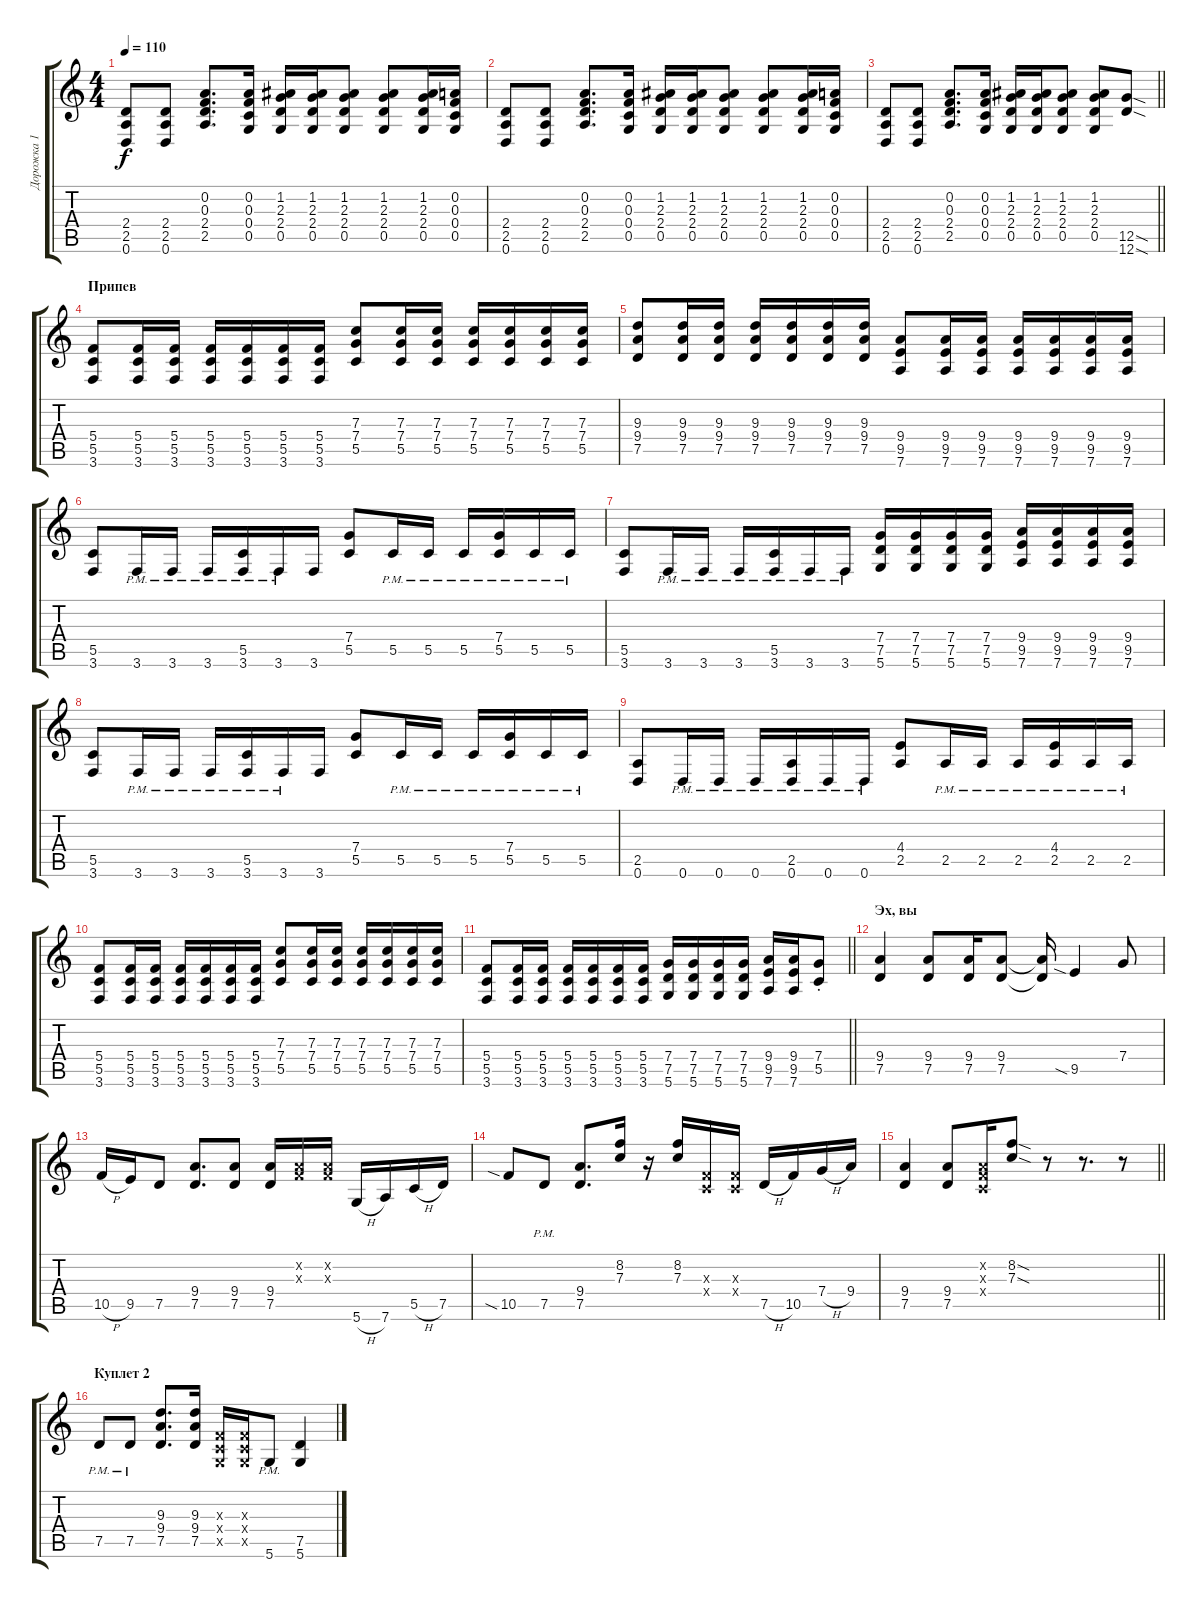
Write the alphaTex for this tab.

\track ("Дорожка 1" "Дорожка 1") {instrument distortionguitar}
\staff {score tabs}
\tuning (D4 A3 F3 C3 G2 D2) {hide}
\ts (4 4)
\tempo 110
\clef g2
\ks c
(2.4 2.5 0.6).8{dy f} (2.4 2.5 0.6).8 (0.2 0.3 2.4 2.5).8{d} (0.2 0.3 0.4 0.5).16 (1.2 2.3 2.4 0.5).16 (1.2 2.3 2.4 0.5).16 (1.2 2.3 2.4 0.5).8 (1.2 2.3 2.4 0.5).8 (1.2 2.3 2.4 0.5).16 (0.2 0.3 0.4 0.5).16 |
(2.4 2.5 0.6).8 (2.4 2.5 0.6).8 (0.2 0.3 2.4 2.5).8{d} (0.2 0.3 0.4 0.5).16 (1.2 2.3 2.4 0.5).16 (1.2 2.3 2.4 0.5).16 (1.2 2.3 2.4 0.5).8 (1.2 2.3 2.4 0.5).8 (1.2 2.3 2.4 0.5).16 (0.2 0.3 0.4 0.5).16 |
\barLineRight lightlight
(2.4 2.5 0.6).8 (2.4 2.5 0.6).8 (0.2 0.3 2.4 2.5).8{d} (0.2 0.3 0.4 0.5).16 (1.2 2.3 2.4 0.5).16 (1.2 2.3 2.4 0.5).16 (1.2 2.3 2.4 0.5).8 (1.2 2.3 2.4 0.5).8 (12.5{sod} 12.6{sod}).8{instrument distortionguitar} |
\section ("" "Припев")
(5.4 5.5 3.6).8 (5.4 5.5 3.6).16 (5.4 5.5 3.6).16 (5.4 5.5 3.6).16 (5.4 5.5 3.6).16 (5.4 5.5 3.6).16 (5.4 5.5 3.6).16 (7.3 7.4 5.5).8 (7.3 7.4 5.5).16 (7.3 7.4 5.5).16 (7.3 7.4 5.5).16 (7.3 7.4 5.5).16 (7.3 7.4 5.5).16 (7.3 7.4 5.5).16 |
(9.3 9.4 7.5).8 (9.3 9.4 7.5).16 (9.3 9.4 7.5).16 (9.3 9.4 7.5).16 (9.3 9.4 7.5).16 (9.3 9.4 7.5).16 (9.3 9.4 7.5).16 (9.4 9.5 7.6).8 (9.4 9.5 7.6).16 (9.4 9.5 7.6).16 (9.4 9.5 7.6).16 (9.4 9.5 7.6).16 (9.4 9.5 7.6).16 (9.4 9.5 7.6).16 |
(5.5 3.6).8 3.6{pm}.16 3.6{pm}.16 3.6{pm}.16 (5.5 3.6{pm}).16 3.6{pm}.16 3.6.16 (7.4 5.5).8 5.5{pm}.16 5.5{pm}.16 5.5{pm}.16 (7.4 5.5{pm}).16 5.5{pm}.16 5.5{pm}.16 |
(5.5 3.6).8 3.6{pm}.16 3.6{pm}.16 3.6{pm}.16 (5.5 3.6{pm}).16 3.6{pm}.16 3.6{pm}.16 (7.4 7.5 5.6).16 (7.4 7.5 5.6).16 (7.4 7.5 5.6).16 (7.4 7.5 5.6).16 (9.4 9.5 7.6).16 (9.4 9.5 7.6).16 (9.4 9.5 7.6).16 (9.4 9.5 7.6).16 |
(5.5 3.6).8 3.6{pm}.16 3.6{pm}.16 3.6{pm}.16 (5.5 3.6{pm}).16 3.6{pm}.16 3.6.16 (7.4 5.5).8 5.5{pm}.16 5.5{pm}.16 5.5{pm}.16 (7.4 5.5{pm}).16 5.5{pm}.16 5.5{pm}.16 |
(2.5 0.6).8 0.6{pm}.16 0.6{pm}.16 0.6{pm}.16 (2.5 0.6{pm}).16 0.6{pm}.16 0.6{pm}.16 (4.4 2.5).8 2.5{pm}.16 2.5{pm}.16 2.5{pm}.16 (4.4 2.5{pm}).16 2.5{pm}.16 2.5{pm}.16 |
(5.4 5.5 3.6).8 (5.4 5.5 3.6).16 (5.4 5.5 3.6).16 (5.4 5.5 3.6).16 (5.4 5.5 3.6).16 (5.4 5.5 3.6).16 (5.4 5.5 3.6).16 (7.3 7.4 5.5).8 (7.3 7.4 5.5).16 (7.3 7.4 5.5).16 (7.3 7.4 5.5).16 (7.3 7.4 5.5).16 (7.3 7.4 5.5).16 (7.3 7.4 5.5).16 |
\barLineRight lightlight
(5.4 5.5 3.6).8 (5.4 5.5 3.6).16 (5.4 5.5 3.6).16 (5.4 5.5 3.6).16 (5.4 5.5 3.6).16 (5.4 5.5 3.6).16 (5.4 5.5 3.6).16 (7.4 7.5 5.6).16 (7.4 7.5 5.6).16 (7.4 7.5 5.6).16 (7.4 7.5 5.6).16 (9.4 9.5 7.6).16 (9.4 9.5 7.6).16 (7.4{st} 5.5{st}).8 |
\section ("" "Эх, вы")
(9.4 7.5).4 (9.4 7.5).8 (9.4 7.5).16 (9.4 7.5).8 (9.4{t} 7.5{t}).16 9.5{sia}.4 7.4.8 |
10.5{h}.16 9.5.16 7.5.8 (9.4 7.5).8{d} (9.4 7.5).8 (9.4 7.5).16 (0.2{x} 0.3{x}).16 (0.2{x} 0.3{x}).16 5.6{h}.16 7.6.16 5.5{h}.16 7.5.16 |
10.5{sia}.8 7.5{pm}.8 (9.4 7.5).8{d} (8.2 7.3).16 r.16 (8.2 7.3).16 (0.3{x} 0.4{x}).16 (0.3{x} 0.4{x}).16 7.5{h}.16 10.5.16 7.4{h}.16 9.4.16 |
\barLineRight lightlight
(9.4 7.5).4 (9.4 7.5).8 (0.2{x} 0.3{x} 0.4{x}).16 (8.2{sod} 7.3{sod}).8 r.8 r.8{d} r.8 |
\section ("" "Куплет 2")
7.5{pm}.8 7.5{pm}.8 (9.3 9.4 7.5).8{d} (9.3 9.4 7.5).16 (0.3{x} 0.4{x} 0.5{x}).16 (0.3{x} 0.4{x} 0.5{x}).16 5.6{pm}.8 (7.5 5.6).4
